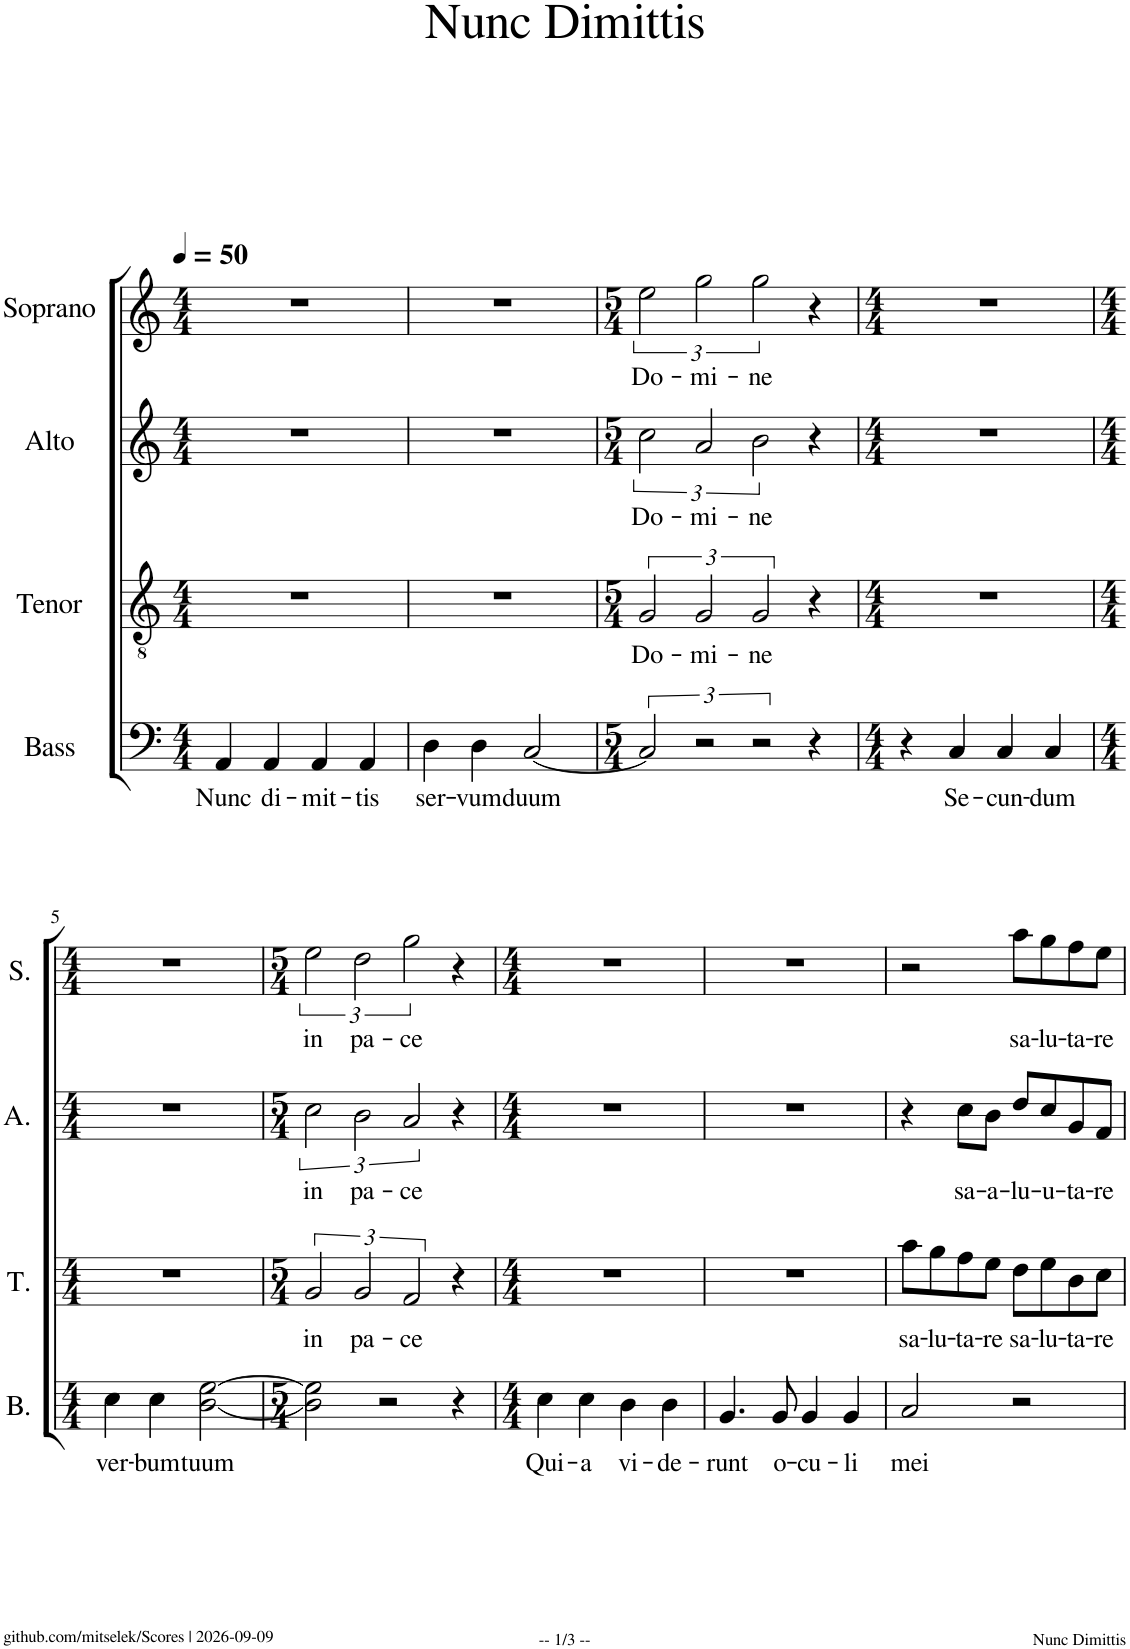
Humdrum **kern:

**kern	**text	**kern	**text	**kern	**text	**kern	**text
*part4	*part4	*part3	*part3	*part2	*part2	*part1	*part1
*staff4	*staff4	*staff3	*staff3	*staff2	*staff2	*staff1	*staff1
*I"Bass	*	*I"Tenor	*	*I"Alto	*	*I"Soprano	*
*I'B.	*	*I'T.	*	*I'A.	*	*I'S.	*
*clefF4	*	*clefGv2	*	*clefG2	*	*clefG2	*
*k[]	*	*k[]	*	*k[]	*	*k[]	*
*M4/4	*	*M4/4	*	*M4/4	*	*M4/4	*
*MM50	*	*MM50	*	*MM50	*	*MM50	*
=1	=1	=1	=1	=1	=1	=1	=1
!	!LO:LY:b	!	!	!	!	!	!
4AA/	Nunc	1r	.	1r	.	1r	.
!	!LO:LY:b	!	!	!	!	!	!
4AA/	di-	.	.	.	.	.	.
!	!LO:LY:b	!	!	!	!	!	!
4AA/	-mit-	.	.	.	.	.	.
!	!LO:LY:b	!	!	!	!	!	!
4AA/	-tis	.	.	.	.	.	.
=2	=2	=2	=2	=2	=2	=2	=2
!	!LO:LY:b	!	!	!	!	!	!
4D\	ser-	1r	.	1r	.	1r	.
!	!LO:LY:b	!	!	!	!	!	!
4D\	-vum	.	.	.	.	.	.
!	!LO:LY:b	!	!	!	!	!	!
[2C/	duum	.	.	.	.	.	.
=3	=3	=3	=3	=3	=3	=3	=3
*M5/4	*	*M5/4	*	*M5/4	*	*M5/4	*
!	!	!	!LO:LY:b	!	!LO:LY:b	!	!LO:LY:b
3C/]	.	3G/	Do-	3cc\	Do-	3ee\	Do-
!	!	!	!LO:LY:b	!	!LO:LY:b	!	!LO:LY:b
3r	.	3G/	-mi-	3a/	-mi-	3gg\	-mi-
!	!	!	!LO:LY:b	!	!LO:LY:b	!	!LO:LY:b
3r	.	3G/	-ne	3b\	-ne	3gg\	-ne
4r	.	4r	.	4r	.	4r	.
=4	=4	=4	=4	=4	=4	=4	=4
*M4/4	*	*M4/4	*	*M4/4	*	*M4/4	*
4r	.	1r	.	1r	.	1r	.
!	!LO:LY:b	!	!	!	!	!	!
4C/	Se-	.	.	.	.	.	.
!	!LO:LY:b	!	!	!	!	!	!
4C/	-cun-	.	.	.	.	.	.
!	!LO:LY:b	!	!	!	!	!	!
4C/	-dum	.	.	.	.	.	.
!!LO:LB:g=z
=5	=5	=5	=5	=5	=5	=5	=5
*M4/4	*	*M4/4	*	*M4/4	*	*M4/4	*
!	!LO:LY:b	!	!	!	!	!	!
4E\	ver-	1r	.	1r	.	1r	.
!	!LO:LY:b	!	!	!	!	!	!
4E\	-bum	.	.	.	.	.	.
!	!LO:LY:b	!	!	!	!	!	!
[2D\ [2G\	tuum	.	.	.	.	.	.
=6	=6	=6	=6	=6	=6	=6	=6
*M5/4	*	*M5/4	*	*M5/4	*	*M5/4	*
!	!	!	!LO:LY:b	!	!LO:LY:b	!	!LO:LY:b
2D\] 2G\]	.	3G/	in	3cc\	in	3ee\	in
!	!	!	!LO:LY:b	!	!LO:LY:b	!	!LO:LY:b
.	.	3G/	pa-	3b\	pa-	3dd\	pa-
2r	.	.	.	.	.	.	.
!	!	!	!LO:LY:b	!	!LO:LY:b	!	!LO:LY:b
.	.	3F/	-ce	3a/	-ce	3gg\	-ce
4r	.	4r	.	4r	.	4r	.
=7	=7	=7	=7	=7	=7	=7	=7
*M4/4	*	*M4/4	*	*M4/4	*	*M4/4	*
!	!LO:LY:b	!	!	!	!	!	!
4E\	Qui-	1r	.	1r	.	1r	.
!	!LO:LY:b	!	!	!	!	!	!
4E\	-a	.	.	.	.	.	.
!	!LO:LY:b	!	!	!	!	!	!
4D\	vi-	.	.	.	.	.	.
!	!LO:LY:b	!	!	!	!	!	!
4D\	-de-	.	.	.	.	.	.
=8	=8	=8	=8	=8	=8	=8	=8
!	!LO:LY:b	!	!	!	!	!	!
4.BB/	-runt	1r	.	1r	.	1r	.
!	!LO:LY:b	!	!	!	!	!	!
8BB/	o-	.	.	.	.	.	.
!	!LO:LY:b	!	!	!	!	!	!
4BB/	-cu-	.	.	.	.	.	.
!	!LO:LY:b	!	!	!	!	!	!
4BB/	-li	.	.	.	.	.	.
=9	=9	=9	=9	=9	=9	=9	=9
!	!LO:LY:b	!	!LO:LY:b	!	!	!	!
2C/	mei	8a\L	sa-	4r	.	2r	.
!	!	!	!LO:LY:b	!	!	!	!
.	.	8g\	-lu-	.	.	.	.
!	!	!	!LO:LY:b	!	!LO:LY:b	!	!
.	.	8f\	-ta-	8cc\L	sa-	.	.
!	!	!	!LO:LY:b	!	!LO:LY:b	!	!
.	.	8e\J	-re	8b\J	-a-	.	.
!	!	!	!LO:LY:b	!	!LO:LY:b	!	!LO:LY:b
2r	.	8d\L	sa-	8dd/L	-lu-	8aa\L	sa-
!	!	!	!LO:LY:b	!	!LO:LY:b	!	!LO:LY:b
.	.	8e\	-lu-	8cc/	-u-	8gg\	-lu-
!	!	!	!LO:LY:b	!	!LO:LY:b	!	!LO:LY:b
.	.	8B\	-ta-	8g/	-ta-	8ff\	-ta-
!	!	!	!LO:LY:b	!	!LO:LY:b	!	!LO:LY:b
.	.	8c\J	-re	8f/J	-re	8ee\J	-re
=	=	=	=	=	=	=	=
*-	*-	*-	*-	*-	*-	*-	*-
